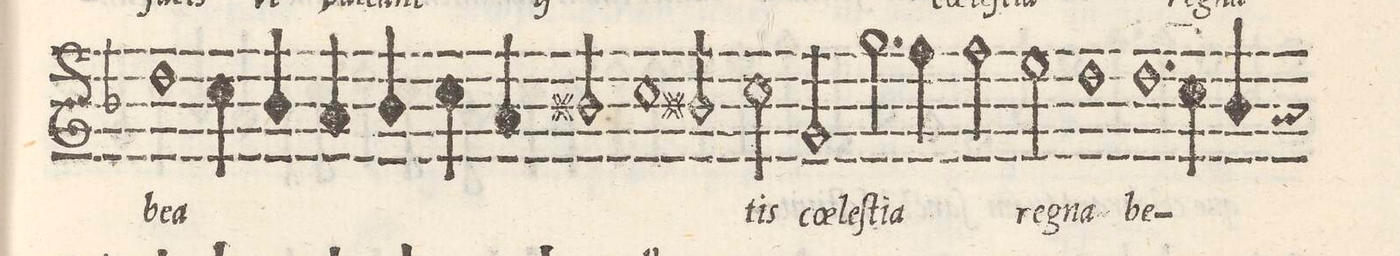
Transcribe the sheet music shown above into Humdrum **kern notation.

**kern	**text
*I"CANTVS	*
*clefG2	*
*k[b-]	*
*met(C)	*
*M2/1	*
1dd\	be-
=39-	=39-
4cc\	-a-
4b-/	.
4a/	.
4b-/	.
4cc\	.
4a/	.
=40-	=40-
2bn/	.
1cc\	.
2bn/	.
=41-	=41-
2cc\	-tis
2g/	coe-
2.gg\	-leſ-
4ff\	-ti-
=42-	=42-
2ff\	-a
2ee\	re-
1dd\	-gna
=43-	=43-
1.dd\	be-
4cc\	.
4b-y/	.
*custos:a	*
*-	*-
